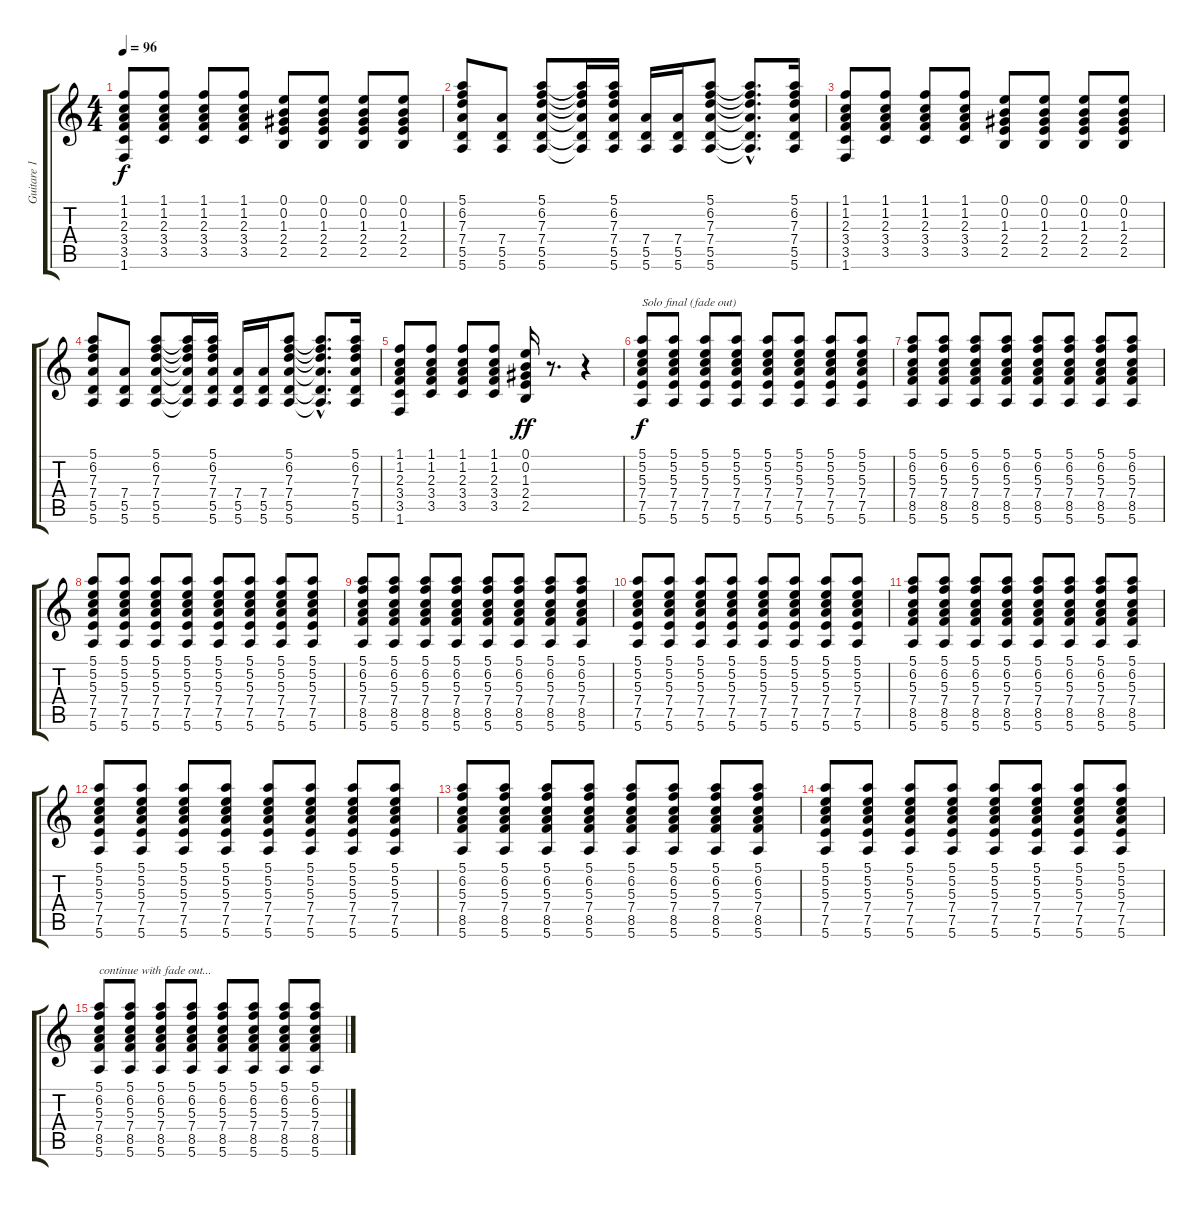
\track ("Guitare 1" "Guitare 1") {instrument acousticguitarsteel}
\staff {score tabs}
\tuning (E4 B3 G3 D3 A2 E2) {hide}
\ts (4 4)
\tempo 96
\clef g2
\ks c
(1.1 1.2 2.3 3.4 3.5 1.6).8{dy f} (1.1 1.2 2.3 3.4 3.5).8 (1.1 1.2 2.3 3.4 3.5).8 (1.1 1.2 2.3 3.4 3.5).8 (0.1 0.2 1.3 2.4 2.5).8 (0.1 0.2 1.3 2.4 2.5).8 (0.1 0.2 1.3 2.4 2.5).8 (0.1 0.2 1.3 2.4 2.5).8 |
(5.1 6.2 7.3 7.4 5.5 5.6).8 (7.4 5.5 5.6).8 (5.1 6.2 7.3 7.4 5.5 5.6).8 (5.1{t} 6.2{t} 7.3{t} 7.4{t} 5.5{t} 5.6{t}).16 (5.1 6.2 7.3 7.4 5.5 5.6).16 (7.4 5.5 5.6).16 (7.4 5.5 5.6).16 (5.1 6.2 7.3 7.4 5.5 5.6).8 (5.1{hac t} 6.2{hac t} 7.3{hac t} 7.4{hac t} 5.5{hac t} 5.6{hac t}).8{d} (5.1 6.2 7.3 7.4 5.5 5.6).16 |
(1.1 1.2 2.3 3.4 3.5 1.6).8 (1.1 1.2 2.3 3.4 3.5).8 (1.1 1.2 2.3 3.4 3.5).8 (1.1 1.2 2.3 3.4 3.5).8 (0.1 0.2 1.3 2.4 2.5).8 (0.1 0.2 1.3 2.4 2.5).8 (0.1 0.2 1.3 2.4 2.5).8 (0.1 0.2 1.3 2.4 2.5).8 |
(5.1 6.2 7.3 7.4 5.5 5.6).8 (7.4 5.5 5.6).8 (5.1 6.2 7.3 7.4 5.5 5.6).8 (5.1{t} 6.2{t} 7.3{t} 7.4{t} 5.5{t} 5.6{t}).16 (5.1 6.2 7.3 7.4 5.5 5.6).16 (7.4 5.5 5.6).16 (7.4 5.5 5.6).16 (5.1 6.2 7.3 7.4 5.5 5.6).8 (5.1{hac t} 6.2{hac t} 7.3{hac t} 7.4{hac t} 5.5{hac t} 5.6{hac t}).8{d} (5.1 6.2 7.3 7.4 5.5 5.6).16 |
(1.1 1.2 2.3 3.4 3.5 1.6).8 (1.1 1.2 2.3 3.4 3.5).8 (1.1 1.2 2.3 3.4 3.5).8 (1.1 1.2 2.3 3.4 3.5).8 (0.1 0.2 1.3 2.4 2.5).16{dy ff} r.8{d} r.4 |
(5.1 5.2 5.3 7.4 7.5 5.6).8{txt "Solo final (fade out)" dy f} (5.1 5.2 5.3 7.4 7.5 5.6).8 (5.1 5.2 5.3 7.4 7.5 5.6).8 (5.1 5.2 5.3 7.4 7.5 5.6).8 (5.1 5.2 5.3 7.4 7.5 5.6).8 (5.1 5.2 5.3 7.4 7.5 5.6).8 (5.1 5.2 5.3 7.4 7.5 5.6).8 (5.1 5.2 5.3 7.4 7.5 5.6).8 |
(5.1 6.2 5.3 7.4 8.5 5.6).8 (5.1 6.2 5.3 7.4 8.5 5.6).8 (5.1 6.2 5.3 7.4 8.5 5.6).8 (5.1 6.2 5.3 7.4 8.5 5.6).8 (5.1 6.2 5.3 7.4 8.5 5.6).8 (5.1 6.2 5.3 7.4 8.5 5.6).8 (5.1 6.2 5.3 7.4 8.5 5.6).8 (5.1 6.2 5.3 7.4 8.5 5.6).8 |
(5.1 5.2 5.3 7.4 7.5 5.6).8 (5.1 5.2 5.3 7.4 7.5 5.6).8 (5.1 5.2 5.3 7.4 7.5 5.6).8 (5.1 5.2 5.3 7.4 7.5 5.6).8 (5.1 5.2 5.3 7.4 7.5 5.6).8 (5.1 5.2 5.3 7.4 7.5 5.6).8 (5.1 5.2 5.3 7.4 7.5 5.6).8 (5.1 5.2 5.3 7.4 7.5 5.6).8 |
(5.1 6.2 5.3 7.4 8.5 5.6).8 (5.1 6.2 5.3 7.4 8.5 5.6).8 (5.1 6.2 5.3 7.4 8.5 5.6).8 (5.1 6.2 5.3 7.4 8.5 5.6).8 (5.1 6.2 5.3 7.4 8.5 5.6).8 (5.1 6.2 5.3 7.4 8.5 5.6).8 (5.1 6.2 5.3 7.4 8.5 5.6).8 (5.1 6.2 5.3 7.4 8.5 5.6).8 |
(5.1 5.2 5.3 7.4 7.5 5.6).8 (5.1 5.2 5.3 7.4 7.5 5.6).8 (5.1 5.2 5.3 7.4 7.5 5.6).8 (5.1 5.2 5.3 7.4 7.5 5.6).8 (5.1 5.2 5.3 7.4 7.5 5.6).8 (5.1 5.2 5.3 7.4 7.5 5.6).8 (5.1 5.2 5.3 7.4 7.5 5.6).8 (5.1 5.2 5.3 7.4 7.5 5.6).8 |
(5.1 6.2 5.3 7.4 8.5 5.6).8 (5.1 6.2 5.3 7.4 8.5 5.6).8 (5.1 6.2 5.3 7.4 8.5 5.6).8 (5.1 6.2 5.3 7.4 8.5 5.6).8 (5.1 6.2 5.3 7.4 8.5 5.6).8 (5.1 6.2 5.3 7.4 8.5 5.6).8 (5.1 6.2 5.3 7.4 8.5 5.6).8 (5.1 6.2 5.3 7.4 8.5 5.6).8 |
(5.1 5.2 5.3 7.4 7.5 5.6).8 (5.1 5.2 5.3 7.4 7.5 5.6).8 (5.1 5.2 5.3 7.4 7.5 5.6).8 (5.1 5.2 5.3 7.4 7.5 5.6).8 (5.1 5.2 5.3 7.4 7.5 5.6).8 (5.1 5.2 5.3 7.4 7.5 5.6).8 (5.1 5.2 5.3 7.4 7.5 5.6).8 (5.1 5.2 5.3 7.4 7.5 5.6).8 |
(5.1 6.2 5.3 7.4 8.5 5.6).8 (5.1 6.2 5.3 7.4 8.5 5.6).8 (5.1 6.2 5.3 7.4 8.5 5.6).8 (5.1 6.2 5.3 7.4 8.5 5.6).8 (5.1 6.2 5.3 7.4 8.5 5.6).8 (5.1 6.2 5.3 7.4 8.5 5.6).8 (5.1 6.2 5.3 7.4 8.5 5.6).8 (5.1 6.2 5.3 7.4 8.5 5.6).8 |
(5.1 5.2 5.3 7.4 7.5 5.6).8 (5.1 5.2 5.3 7.4 7.5 5.6).8 (5.1 5.2 5.3 7.4 7.5 5.6).8 (5.1 5.2 5.3 7.4 7.5 5.6).8 (5.1 5.2 5.3 7.4 7.5 5.6).8 (5.1 5.2 5.3 7.4 7.5 5.6).8 (5.1 5.2 5.3 7.4 7.5 5.6).8 (5.1 5.2 5.3 7.4 7.5 5.6).8 |
(5.1 6.2 5.3 7.4 8.5 5.6).8{txt "continue with fade out..."} (5.1 6.2 5.3 7.4 8.5 5.6).8 (5.1 6.2 5.3 7.4 8.5 5.6).8 (5.1 6.2 5.3 7.4 8.5 5.6).8 (5.1 6.2 5.3 7.4 8.5 5.6).8 (5.1 6.2 5.3 7.4 8.5 5.6).8 (5.1 6.2 5.3 7.4 8.5 5.6).8 (5.1 6.2 5.3 7.4 8.5 5.6).8
